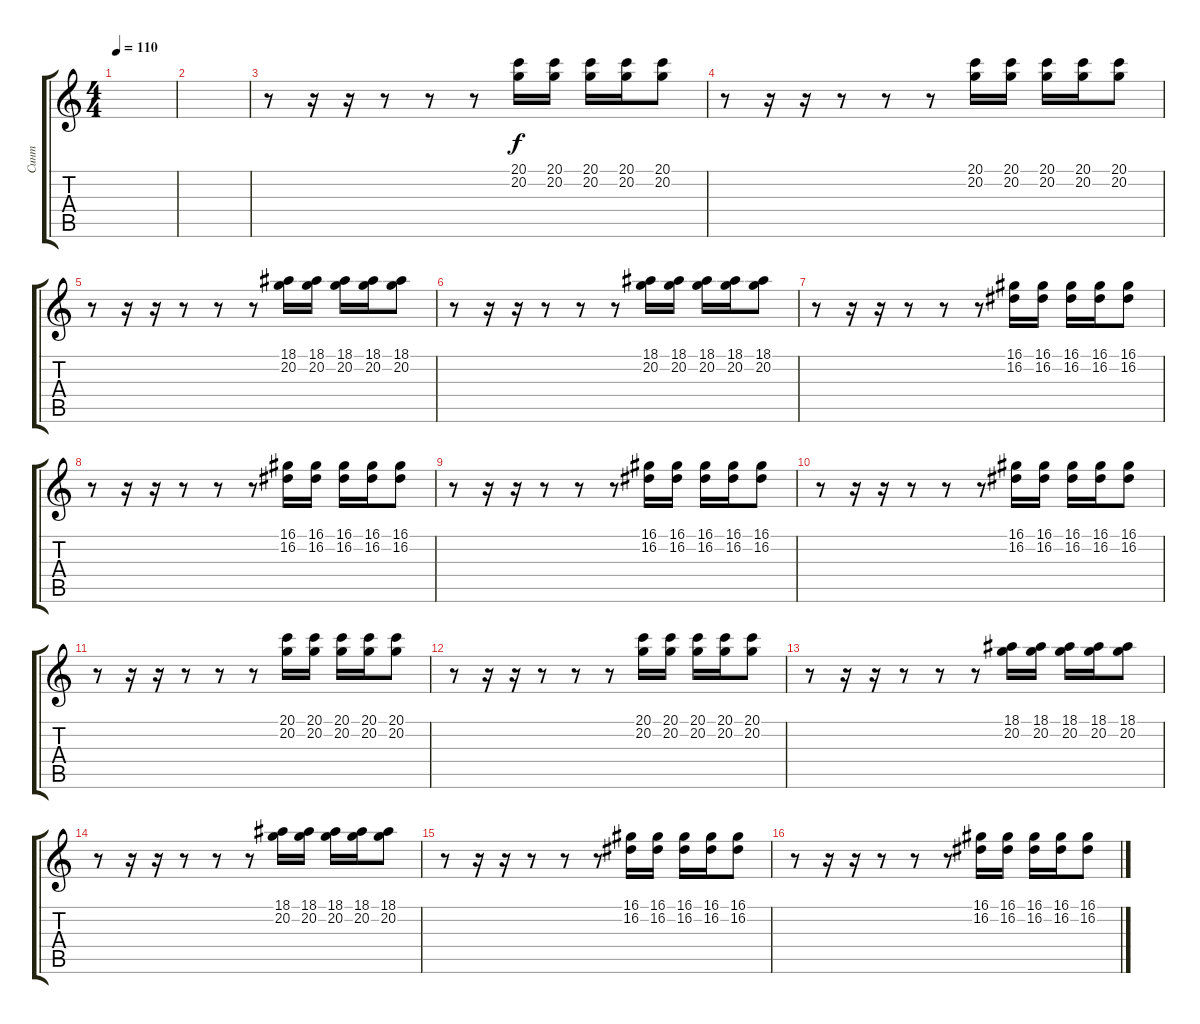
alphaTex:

\track ("Синт" "Синт") {instrument tremolostrings}
\staff {score tabs}
\tuning (E4 B3 G3 D3 A2 E2) {hide}
\ts (4 4)
\tempo 110
\clef g2
\ks c
|
|
r.8 r.16 r.16 r.8 r.8 r.8 (20.1 20.2).16 (20.1 20.2).16 (20.1 20.2).16 (20.1 20.2).16 (20.1 20.2).8 |
r.8 r.16 r.16 r.8 r.8 r.8 (20.1 20.2).16 (20.1 20.2).16 (20.1 20.2).16 (20.1 20.2).16 (20.1 20.2).8 |
r.8 r.16 r.16 r.8 r.8 r.8 (18.1 20.2).16 (18.1 20.2).16 (18.1 20.2).16 (18.1 20.2).16 (18.1 20.2).8 |
r.8 r.16 r.16 r.8 r.8 r.8 (18.1 20.2).16 (18.1 20.2).16 (18.1 20.2).16 (18.1 20.2).16 (18.1 20.2).8 |
r.8 r.16 r.16 r.8 r.8 r.8 (16.1 16.2).16 (16.1 16.2).16 (16.1 16.2).16 (16.1 16.2).16 (16.1 16.2).8 |
r.8 r.16 r.16 r.8 r.8 r.8 (16.1 16.2).16 (16.1 16.2).16 (16.1 16.2).16 (16.1 16.2).16 (16.1 16.2).8 |
r.8 r.16 r.16 r.8 r.8 r.8 (16.1 16.2).16 (16.1 16.2).16 (16.1 16.2).16 (16.1 16.2).16 (16.1 16.2).8 |
r.8 r.16 r.16 r.8 r.8 r.8 (16.1 16.2).16 (16.1 16.2).16 (16.1 16.2).16 (16.1 16.2).16 (16.1 16.2).8 |
r.8 r.16 r.16 r.8 r.8 r.8 (20.1 20.2).16 (20.1 20.2).16 (20.1 20.2).16 (20.1 20.2).16 (20.1 20.2).8 |
r.8 r.16 r.16 r.8 r.8 r.8 (20.1 20.2).16 (20.1 20.2).16 (20.1 20.2).16 (20.1 20.2).16 (20.1 20.2).8 |
r.8 r.16 r.16 r.8 r.8 r.8 (18.1 20.2).16 (18.1 20.2).16 (18.1 20.2).16 (18.1 20.2).16 (18.1 20.2).8 |
r.8 r.16 r.16 r.8 r.8 r.8 (18.1 20.2).16 (18.1 20.2).16 (18.1 20.2).16 (18.1 20.2).16 (18.1 20.2).8 |
r.8 r.16 r.16 r.8 r.8 r.8 (16.1 16.2).16 (16.1 16.2).16 (16.1 16.2).16 (16.1 16.2).16 (16.1 16.2).8 |
r.8 r.16 r.16 r.8 r.8 r.8 (16.1 16.2).16 (16.1 16.2).16 (16.1 16.2).16 (16.1 16.2).16 (16.1 16.2).8
